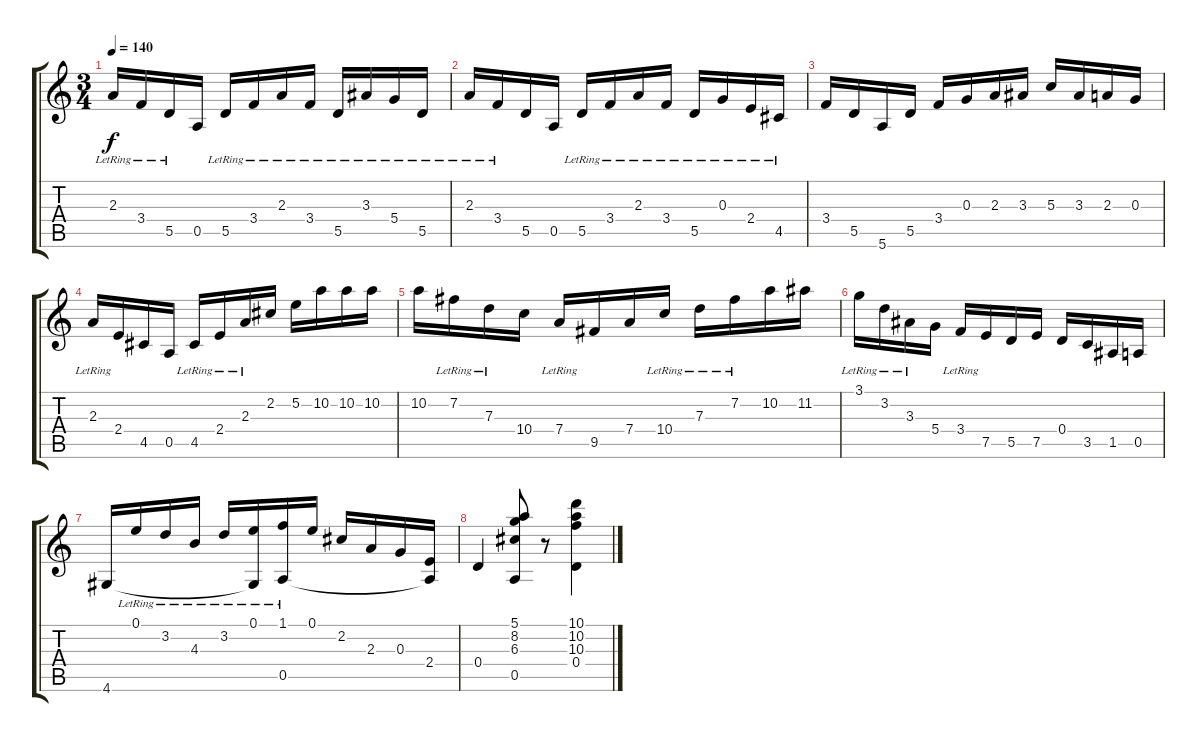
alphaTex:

\track "" {instrument acousticguitarnylon}
\staff {score tabs}
\tuning (E4 B3 G3 D3 A2 E2) {hide}
\ts (3 4)
\tempo 140
\clef g2
\ks c
2.3{lr}.16{dy f} 3.4{lr}.16 5.5{lr}.16 0.5.16 5.5{lr}.16 3.4{lr}.16 2.3{lr}.16 3.4{lr}.16 5.5{lr}.16 3.3{lr}.16 5.4{lr}.16 5.5{lr}.16 |
2.3{lr}.16 3.4{lr}.16 5.5.16 0.5.16 5.5{lr}.16 3.4{lr}.16 2.3{lr}.16 3.4{lr}.16 5.5{lr}.16 0.3{lr}.16 2.4{lr}.16 4.5{lr}.16 |
3.4.16 5.5.16 5.6.16 5.5.16 3.4.16 0.3.16 2.3.16 3.3.16 5.3.16 3.3.16 2.3.16 0.3.16 |
2.3{lr}.16 2.4.16 4.5.16 0.5.16 4.5{lr}.16 2.4{lr}.16 2.3{lr}.16 2.2.16 5.2.16 10.2.16 10.2.16 10.2.16 |
10.2.16 7.2{lr}.16 7.3{lr}.16 10.4.16 7.4{lr}.16 9.5.16 7.4.16 10.4{lr}.16 7.3{lr}.16 7.2{lr}.16 10.2.16 11.2.16 |
3.1{lr}.16 3.2{lr}.16 3.3{lr}.16 5.4.16 3.4{lr}.16 7.5.16 5.5.16 7.5.16 0.4.16 3.5.16 1.5.16 0.5.16 |
4.6.16 0.1{lr}.16 3.2{lr}.16 4.3{lr}.16 3.2{lr}.16 (0.1{lr} 4.6{t}).16 (1.1{lr} 0.5).16 0.1.16 2.2.16 2.3.16 0.3.16 (2.4 0.5{t}).16 |
0.4.4 (5.1 8.2 6.3 0.5).8 r.8 (10.1 10.2 10.3 0.4).4
